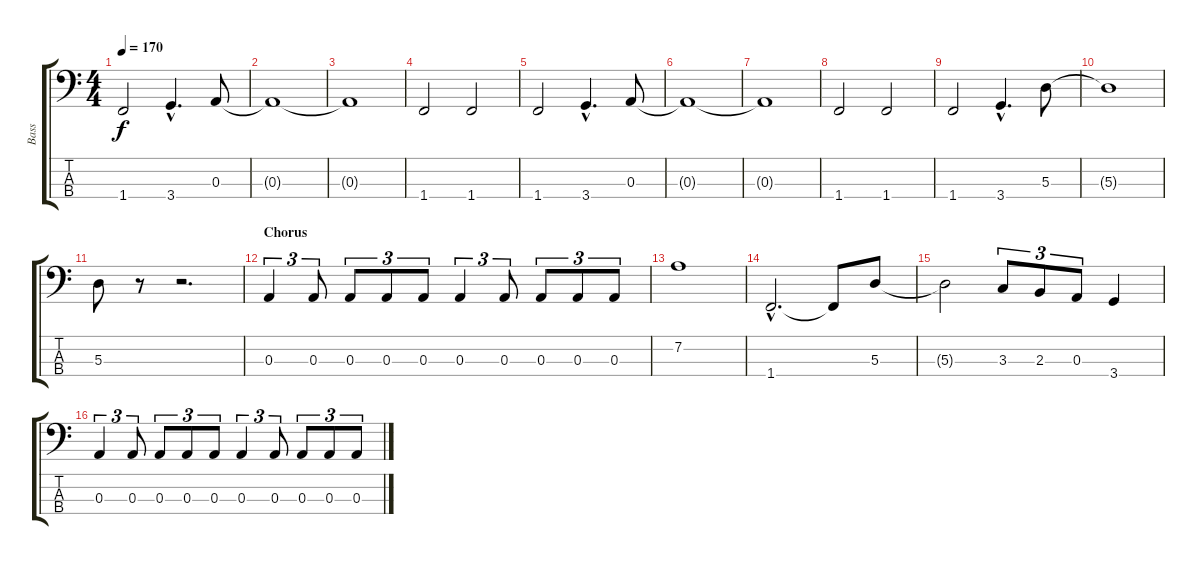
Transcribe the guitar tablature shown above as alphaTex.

\track ("Bass" "Bass") {instrument electricbasspick}
\staff {score tabs}
\tuning (G2 D2 A1 E1) {hide}
\ts (4 4)
\tempo 170
\clef f4
\ks c
1.4.2{dy f} 3.4{hac}.4{d} 0.3.8 |
0.3{t}.1 |
0.3{t}.1 |
1.4.2 1.4.2 |
1.4.2 3.4{hac}.4{d} 0.3.8 |
0.3{t}.1 |
0.3{t}.1 |
1.4.2 1.4.2 |
1.4.2 3.4{hac}.4{d} 5.3.8 |
5.3{t}.1 |
5.3.8 r.8 r.2{d} |
\section ("" "Chorus")
0.3.4{tu (3 2)} 0.3.8{tu (3 2)} 0.3.8{tu (3 2)} 0.3.8{tu (3 2)} 0.3.8{tu (3 2)} 0.3.4{tu (3 2)} 0.3.8{tu (3 2)} 0.3.8{tu (3 2)} 0.3.8{tu (3 2)} 0.3.8{tu (3 2)} |
7.2.1 |
1.4{hac}.2{d} 1.4{t}.8 5.3.8 |
5.3{t}.2 3.3.8{tu (3 2)} 2.3.8{tu (3 2)} 0.3.8{tu (3 2)} 3.4.4 |
0.3.4{tu (3 2)} 0.3.8{tu (3 2)} 0.3.8{tu (3 2)} 0.3.8{tu (3 2)} 0.3.8{tu (3 2)} 0.3.4{tu (3 2)} 0.3.8{tu (3 2)} 0.3.8{tu (3 2)} 0.3.8{tu (3 2)} 0.3.8{tu (3 2)}
